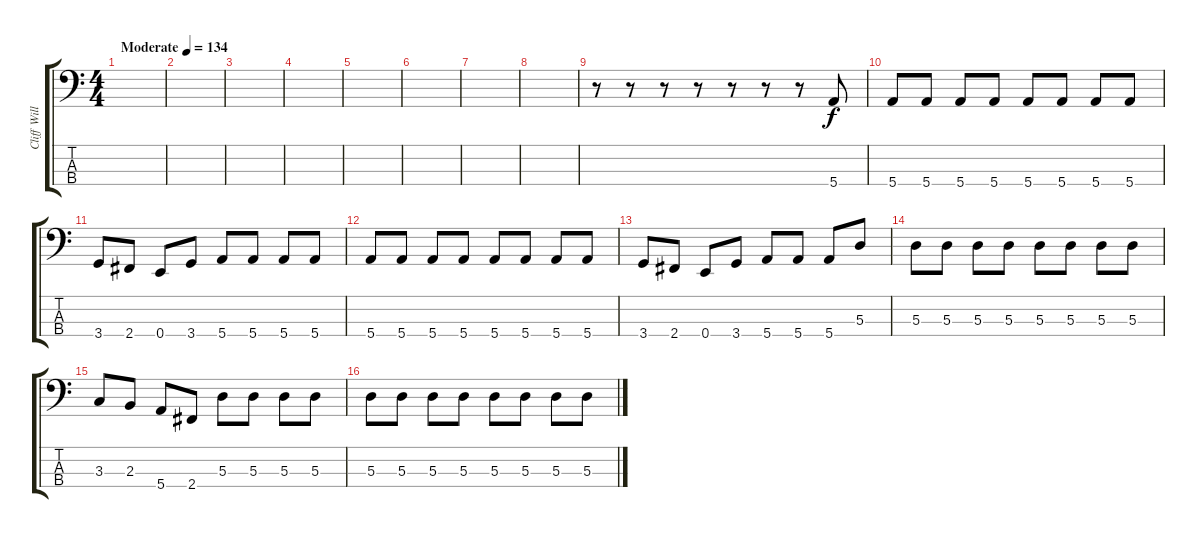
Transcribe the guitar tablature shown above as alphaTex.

\track ("Cliff Williams" "Cliff Will") {instrument electricbassfinger}
\staff {score tabs}
\tuning (G2 D2 A1 E1) {hide}
\ts (4 4)
\tempo (134 "Moderate")
\clef f4
\ks c
|
|
|
|
|
|
|
|
r.8 r.8 r.8 r.8 r.8 r.8 r.8 5.4.8 |
5.4.8 5.4.8 5.4.8 5.4.8 5.4.8 5.4.8 5.4.8 5.4.8 |
3.4.8 2.4.8 0.4.8 3.4.8 5.4.8 5.4.8 5.4.8 5.4.8 |
5.4.8 5.4.8 5.4.8 5.4.8 5.4.8 5.4.8 5.4.8 5.4.8 |
3.4.8 2.4.8 0.4.8 3.4.8 5.4.8 5.4.8 5.4.8 5.3.8 |
5.3.8 5.3.8 5.3.8 5.3.8 5.3.8 5.3.8 5.3.8 5.3.8 |
3.3.8 2.3.8 5.4.8 2.4.8 5.3.8 5.3.8 5.3.8 5.3.8 |
5.3.8 5.3.8 5.3.8 5.3.8 5.3.8 5.3.8 5.3.8 5.3.8
